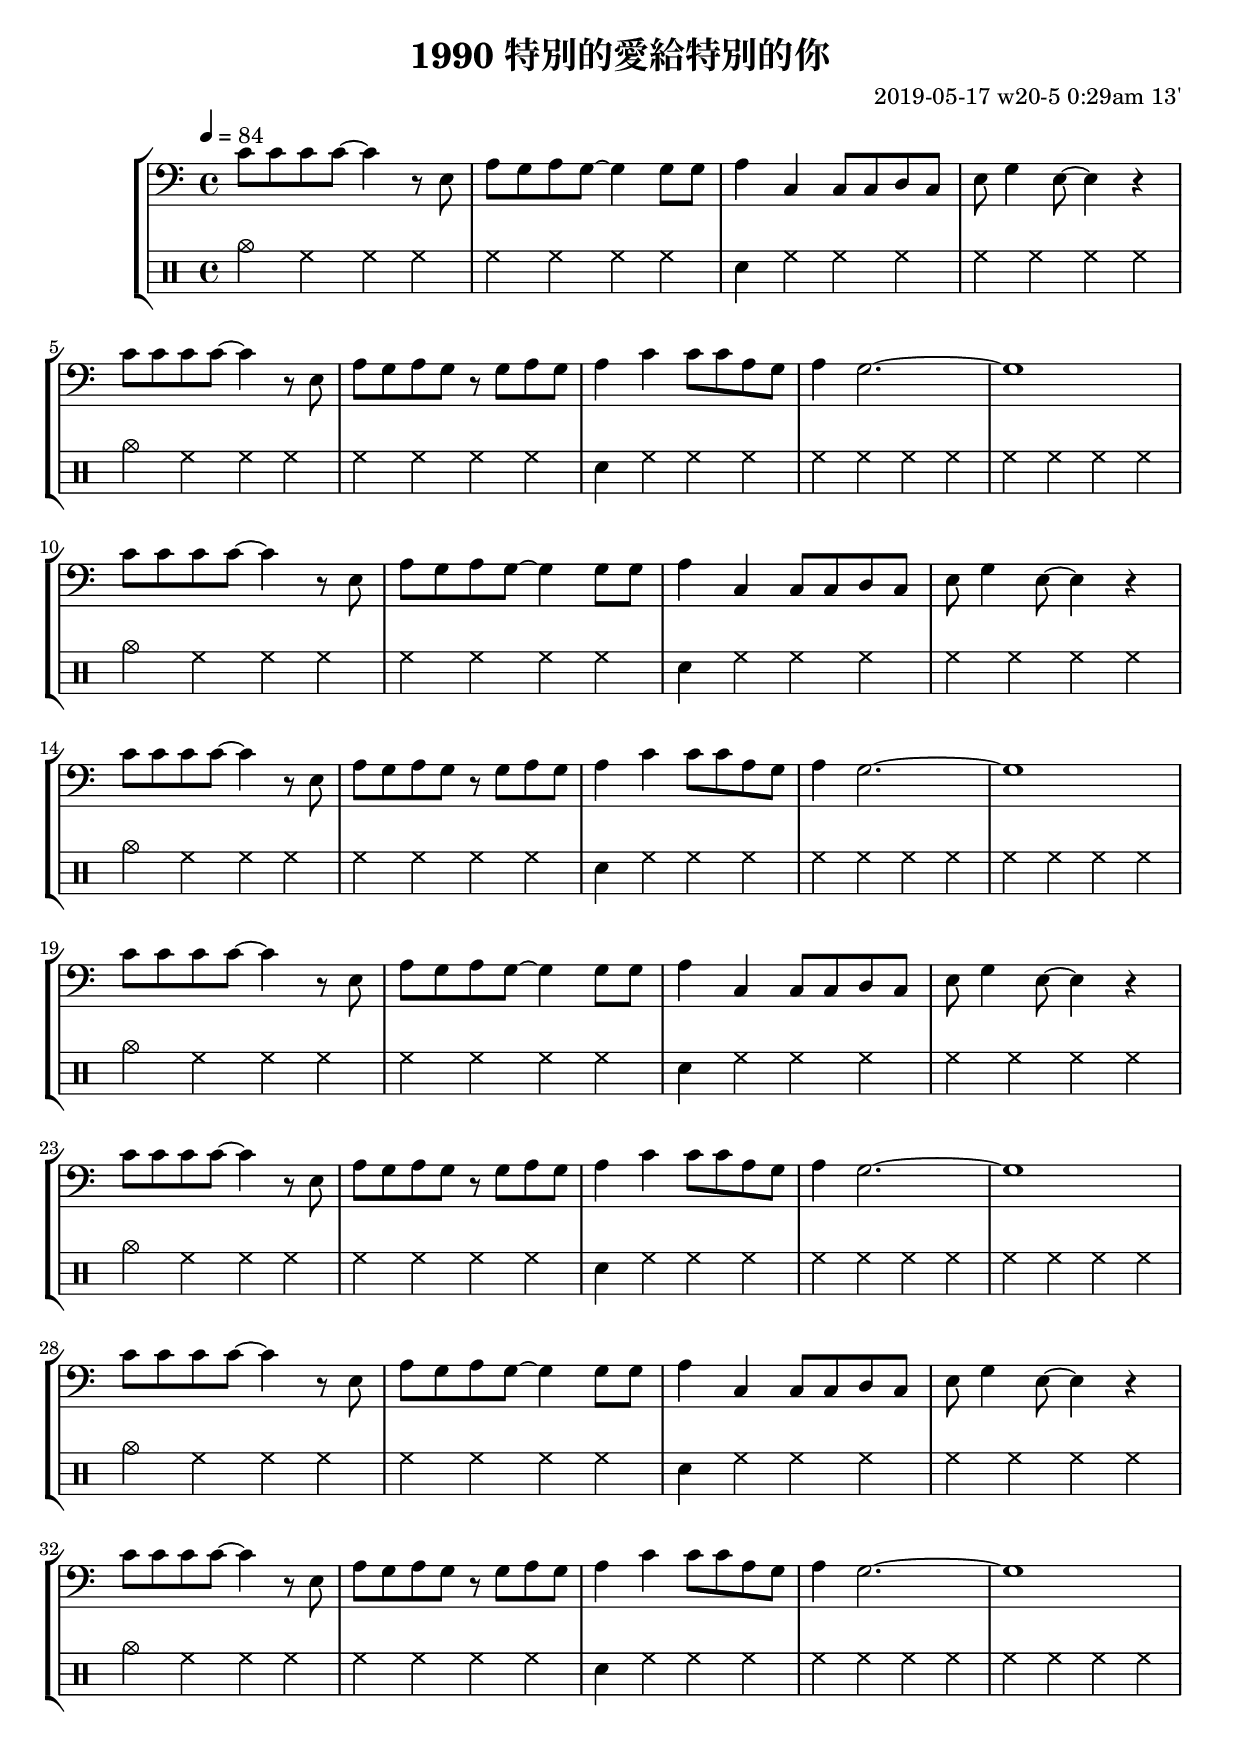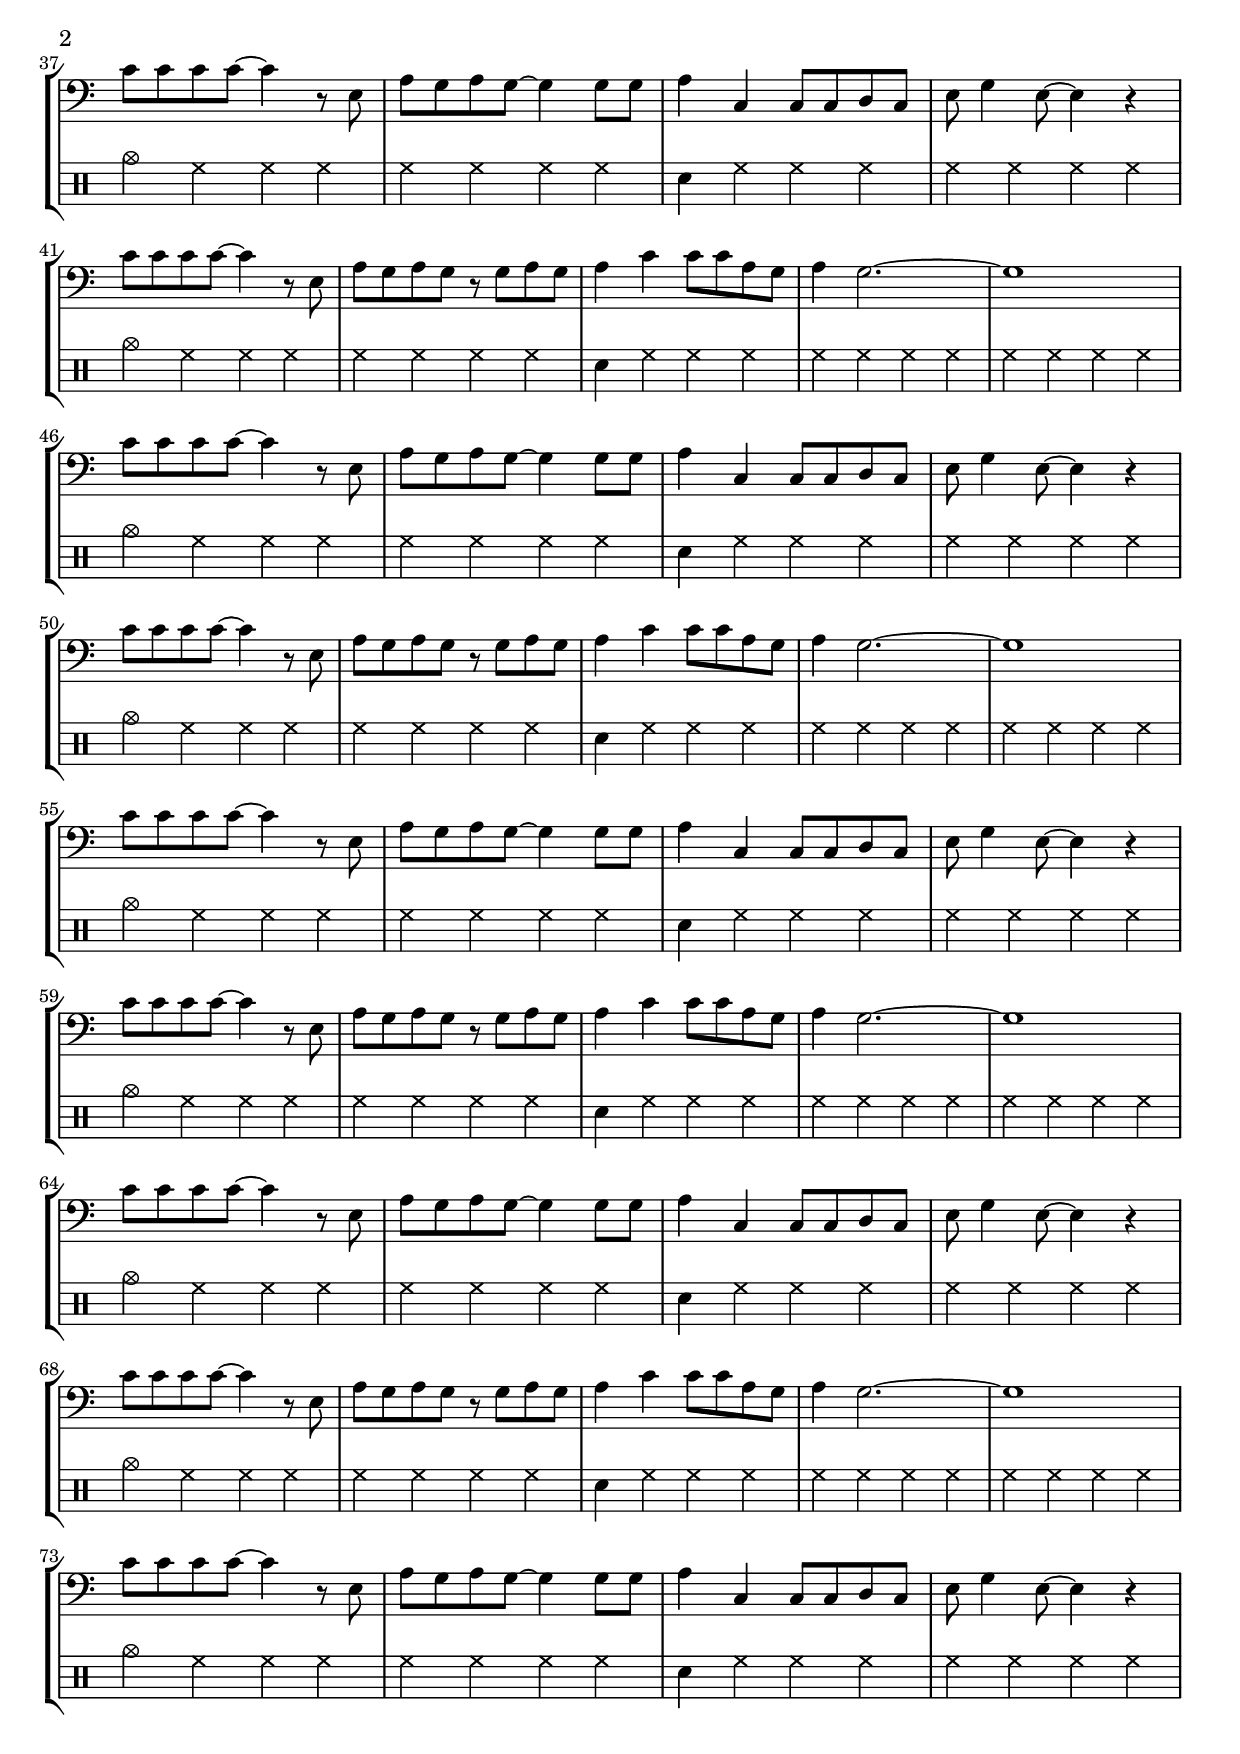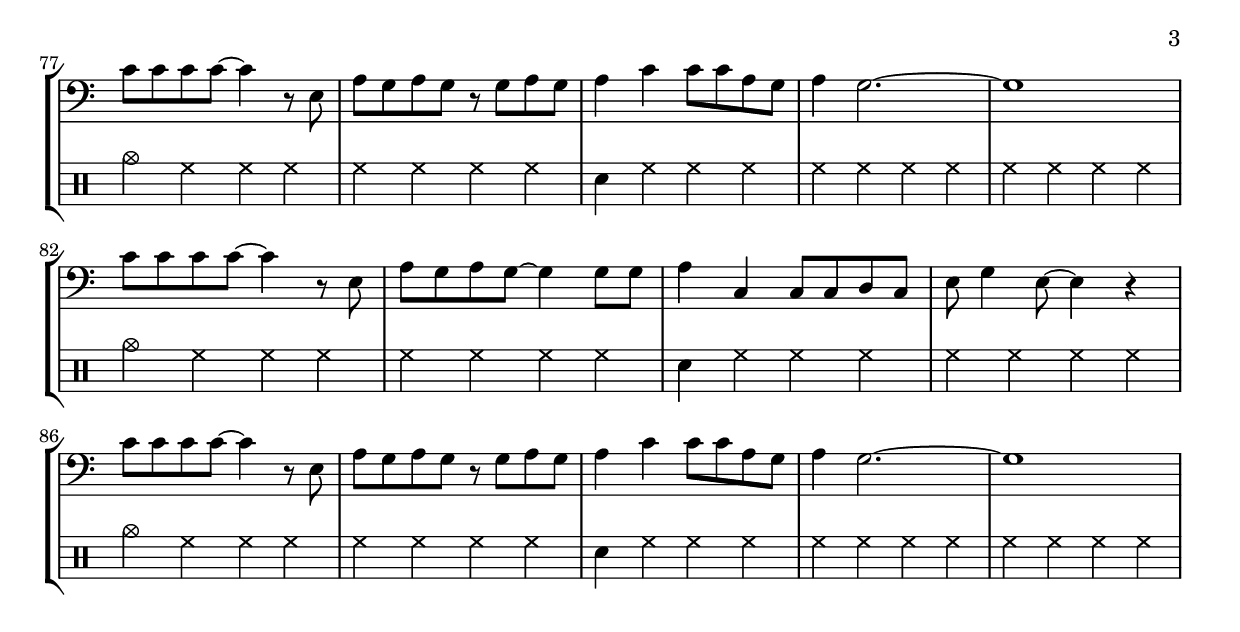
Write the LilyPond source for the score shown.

\header {
  title = "1990 特別的愛給特別的你"
  composer = "2019-05-17 w20-5 0:29am 13'"
}
\language english

%2019/08/14 w33/3 3:45am
metronome = \drummode{
 crashcymbal hh hh hh |
 hh hh hh hh |
 sn hh hh hh |
 hh hh hh hh |
 crashcymbal hh hh hh |
 hh hh hh hh |
 sn hh hh hh |
 hh hh hh hh |
 hh hh hh hh |

 


}

repeatTimes = 10
%60s/84 beats * 9 bars*4 beats per bar*10 times = 0.7 * 360

\score {
  \new StaffGroup <<



  \transpose c c,{ %as

  
  \relative c' {
    \key c \major
    \clef bass
    \tempo 4=84
    
    
    \repeat unfold \repeatTimes {
    c'8 c c c ~ c4 r8 e,|
    a g a g~ g4 

    g8 g |
    a4 c, c8 c d c|
    e g4 e8~ e4 r | \break

    c'8 c c c ~ c4 r8 e,| 
    a g a g r g a g
    a4 c c8 c a g
    a4 g2.~ | g1 | \break

   

    
    }


    }



  }

  \drums {\repeat unfold \repeatTimes \metronome}
  
  >>

  \layout {}
  \midi {}
}